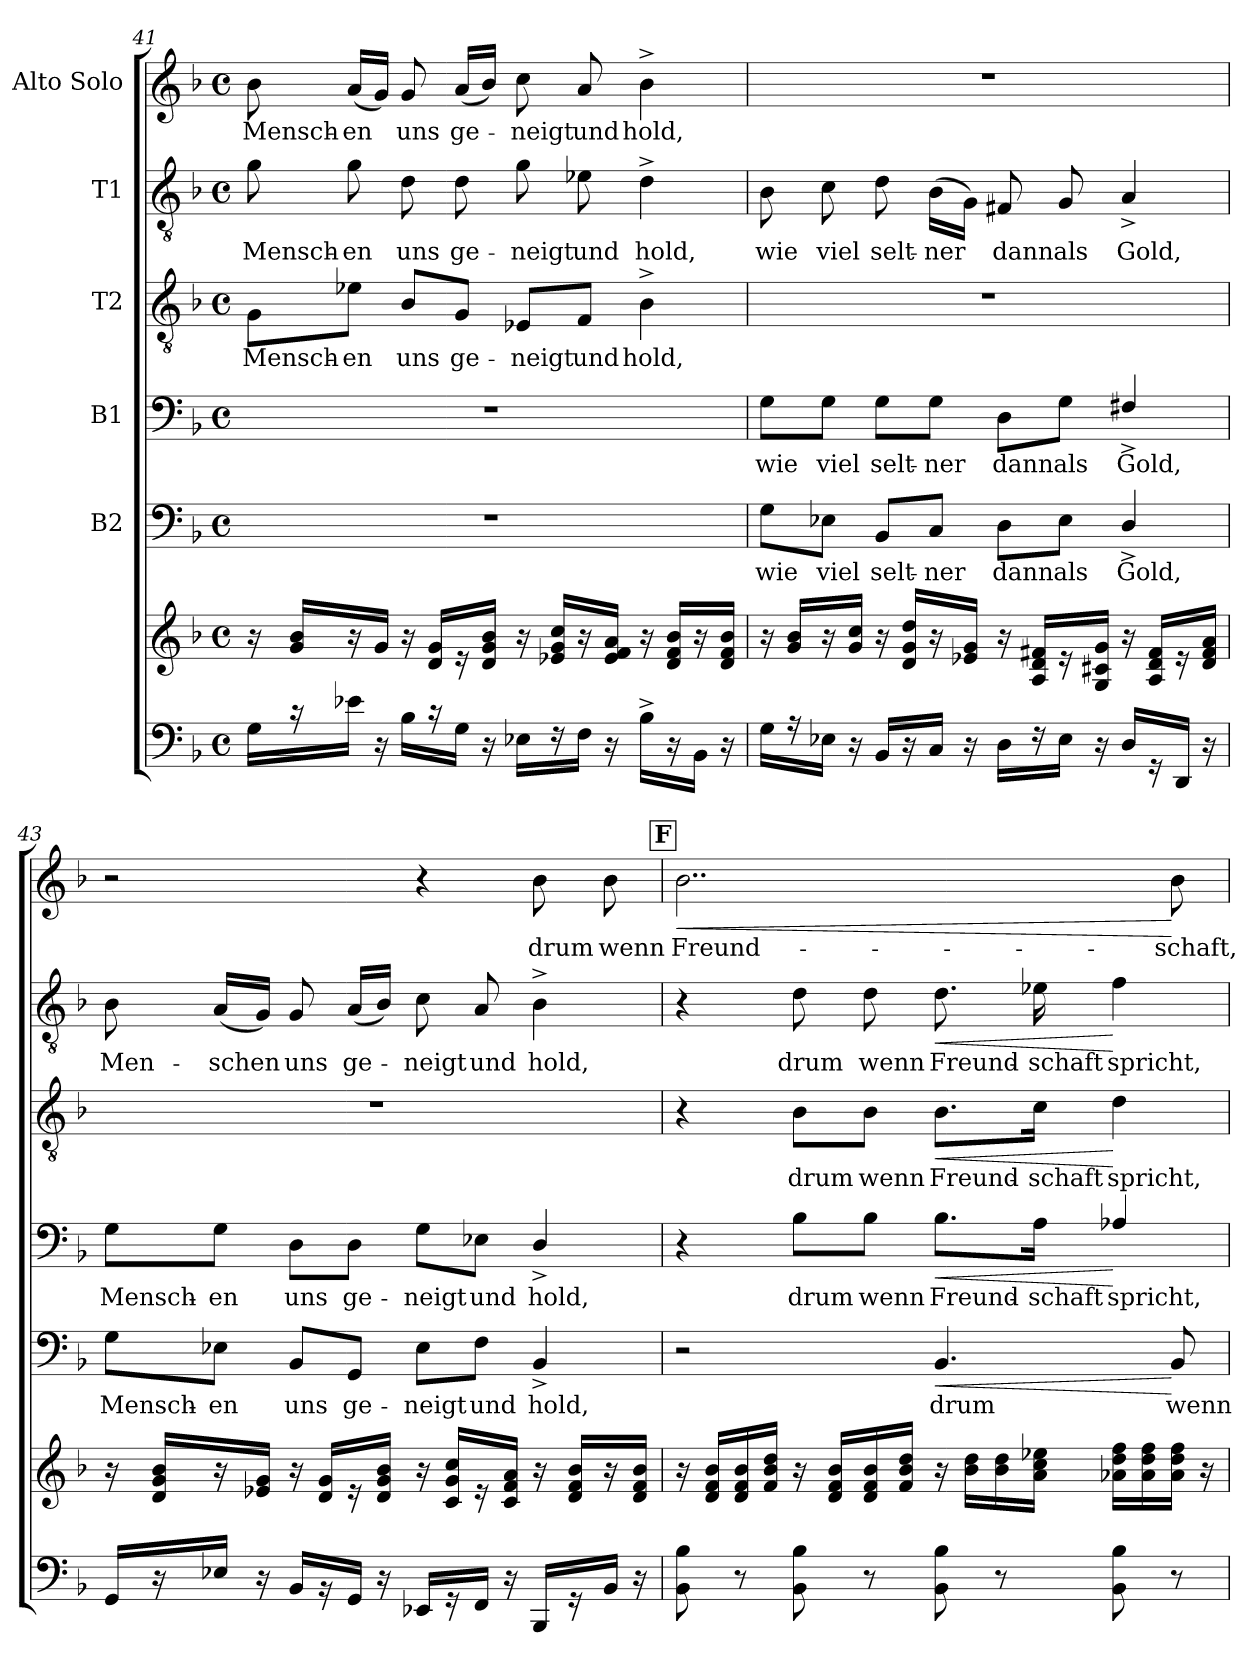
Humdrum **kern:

**kern	**kern	**kern	**text	**dynam	**kern	**text	**dynam	**kern	**text	**dynam	**kern	**text	**dynam	**kern	**text	**dynam
*part7	*part6	*part5	*part5	*part5	*part4	*part4	*part4	*part3	*part3	*part3	*part2	*part2	*part2	*part1	*part1	*part1
*staff7	*staff6	*staff5	*staff5	*staff5	*staff4	*staff4	*staff4	*staff3	*staff3	*staff3	*staff2	*staff2	*staff2	*staff1	*staff1	*staff1
*	*	*I"B2	*	*	*I"B1	*	*	*I"T2	*	*	*I"T1	*	*	*I"Alto Solo	*	*
!!LO:PB:g=z
*clefF4	*clefG2	*clefF4	*	*	*clefF4	*	*	*clefGv2	*	*	*clefGv2	*	*	*clefG2	*	*
*k[b-]	*k[b-]	*k[b-]	*	*	*k[b-]	*	*	*k[b-]	*	*	*k[b-]	*	*	*k[b-]	*	*
*F:	*F:	*F:	*	*	*F:	*	*	*F:	*	*	*F:	*	*	*F:	*	*
*M4/4	*M4/4	*M4/4	*	*	*M4/4	*	*	*M4/4	*	*	*M4/4	*	*	*M4/4	*	*
*met(c)	*met(c)	*met(c)	*	*	*met(c)	*	*	*met(c)	*	*	*met(c)	*	*	*met(c)	*	*
=41	=41	=41	=41	=41	=41	=41	=41	=41	=41	=41	=41	=41	=41	=41	=41	=41
!	!	!	!	!	!	!	!	!	!LO:LY:b	!	!	!LO:LY:b	!	!	!LO:LY:b	!
16G\LL	16r	1r	.	.	1r	.	.	8G\L	Mensch-	.	8g\	Mensch-	.	8b-\	Mensch-	.
16r	16g/ 16b-/LL	.	.	.	.	.	.	.	.	.	.	.	.	.	.	.
!	!	!	!	!	!	!	!	!	!LO:LY:b	!	!	!LO:LY:b	!	!	!LO:LY:b	!
16e-X\JJ	16r	.	.	.	.	.	.	8e-X\J	-en	.	8g\	-en	.	(<16a/LL	-en	.
16r	16g/JJ	.	.	.	.	.	.	.	.	.	.	.	.	16g/JJ)	.	.
!	!	!	!	!	!	!	!	!	!LO:LY:b	!	!	!LO:LY:b	!	!	!LO:LY:b	!
16B-\LL	16r	.	.	.	.	.	.	8B-/L	uns	.	8d\	uns	.	8g/	uns	.
16r	16d/ 16g/LL	.	.	.	.	.	.	.	.	.	.	.	.	.	.	.
!	!	!	!	!	!	!	!	!	!LO:LY:b	!	!	!LO:LY:b	!	!	!LO:LY:b	!
16G\JJ	16r	.	.	.	.	.	.	8G/J	ge-	.	8d\	ge-	.	(<16a/LL	ge-	.
16r	16d/ 16g/ 16b-/JJ	.	.	.	.	.	.	.	.	.	.	.	.	16b-/JJ)	.	.
!	!	!	!	!	!	!	!	!	!LO:LY:b	!	!	!LO:LY:b	!	!	!LO:LY:b	!
16E-X\LL	16r	.	.	.	.	.	.	8E-X/L	-neigt	.	8g\	-neigt	.	8cc\	-neigt	.
16r	16e-X/ 16g/ 16cc/LL	.	.	.	.	.	.	.	.	.	.	.	.	.	.	.
!	!	!	!	!	!	!	!	!	!LO:LY:b	!	!	!LO:LY:b	!	!	!LO:LY:b	!
16F\JJ	16r	.	.	.	.	.	.	8F/J	und	.	8e-X\	und	.	8a/	und	.
16r	16e-/ 16f/ 16a/JJ	.	.	.	.	.	.	.	.	.	.	.	.	.	.	.
!	!	!	!	!	!	!	!	!	!LO:LY:b	!	!	!LO:LY:b	!	!	!LO:LY:b	!
16B-^\LL	16r	.	.	.	.	.	.	4B-^\	hold,	.	4d^\	hold,	.	4b-^\	hold,	.
16r	16d/ 16f/ 16b-/LL	.	.	.	.	.	.	.	.	.	.	.	.	.	.	.
16BB-\JJ	16r	.	.	.	.	.	.	.	.	.	.	.	.	.	.	.
16r	16d/ 16f/ 16b-/JJ	.	.	.	.	.	.	.	.	.	.	.	.	.	.	.
=42	=42	=42	=42	=42	=42	=42	=42	=42	=42	=42	=42	=42	=42	=42	=42	=42
!	!	!	!LO:LY:b	!	!	!LO:LY:b	!	!	!	!	!	!LO:LY:b	!	!	!	!
16G\LL	16r	8G\L	wie	.	8G\L	wie	.	1r	.	.	8B-\	wie	.	1r	.	.
16r	16g/ 16b-/LL	.	.	.	.	.	.	.	.	.	.	.	.	.	.	.
!	!	!	!LO:LY:b	!	!	!LO:LY:b	!	!	!	!	!	!LO:LY:b	!	!	!	!
16E-X\JJ	16r	8E-X\J	viel	.	8G\J	viel	.	.	.	.	8c\	viel	.	.	.	.
16r	16g/ 16cc/JJ	.	.	.	.	.	.	.	.	.	.	.	.	.	.	.
!	!	!	!LO:LY:b	!	!	!LO:LY:b	!	!	!	!	!	!LO:LY:b	!	!	!	!
16BB-/LL	16r	8BB-/L	selt-	.	8G\L	selt-	.	.	.	.	8d\	selt-	.	.	.	.
16r	16d/ 16g/ 16dd/LL	.	.	.	.	.	.	.	.	.	.	.	.	.	.	.
!	!	!	!LO:LY:b	!	!	!LO:LY:b	!	!	!	!	!	!LO:LY:b	!	!	!	!
16C/JJ	16r	8C/J	-ner	.	8G\J	-ner	.	.	.	.	(>16B-\LL	-ner	.	.	.	.
16r	16e-X/ 16g/JJ	.	.	.	.	.	.	.	.	.	16G\JJ)	.	.	.	.	.
!	!	!	!LO:LY:b	!	!	!LO:LY:b	!	!	!	!	!	!LO:LY:b	!	!	!	!
16D\LL	16r	8D\L	dann	.	8D\L	dann	.	.	.	.	8F#X/	dann	.	.	.	.
16r	16A/ 16d/ 16f#X/LL	.	.	.	.	.	.	.	.	.	.	.	.	.	.	.
!	!	!	!LO:LY:b	!	!	!LO:LY:b	!	!	!	!	!	!LO:LY:b	!	!	!	!
16E-\JJ	16r	8E-\J	als	.	8G\J	als	.	.	.	.	8G/	als	.	.	.	.
16r	16G/ 16c#X/ 16g/JJ	.	.	.	.	.	.	.	.	.	.	.	.	.	.	.
!	!	!	!LO:LY:b	!	!	!LO:LY:b	!	!	!	!	!	!LO:LY:b	!	!	!	!
16D/LL	16r	4D^/	Gold,	.	4F#X^/	Gold,	.	.	.	.	4A^/	Gold,	.	.	.	.
16r	16A/ 16d/ 16f#/LL	.	.	.	.	.	.	.	.	.	.	.	.	.	.	.
16DD/JJ	16r	.	.	.	.	.	.	.	.	.	.	.	.	.	.	.
16r	16d/ 16f#/ 16a/JJ	.	.	.	.	.	.	.	.	.	.	.	.	.	.	.
=43	=43	=43	=43	=43	=43	=43	=43	=43	=43	=43	=43	=43	=43	=43	=43	=43
!	!	!	!LO:LY:b	!	!	!LO:LY:b	!	!	!	!	!	!LO:LY:b	!	!	!	!
16GG/LL	16r	8G\L	Mensch-	.	8G\L	Mensch-	.	1r	.	.	8B-\	Men-	.	2r	.	.
16r	16d/ 16g/ 16b-/LL	.	.	.	.	.	.	.	.	.	.	.	.	.	.	.
!	!	!	!LO:LY:b	!	!	!LO:LY:b	!	!	!	!	!	!LO:LY:b	!	!	!	!
16E-X/JJ	16r	8E-X\J	-en	.	8G\J	-en	.	.	.	.	(<16A/LL	-schen	.	.	.	.
16r	16e-X/ 16g/JJ	.	.	.	.	.	.	.	.	.	16G/JJ)	.	.	.	.	.
!	!	!	!LO:LY:b	!	!	!LO:LY:b	!	!	!	!	!	!LO:LY:b	!	!	!	!
16BB-/LL	16r	8BB-/L	uns	.	8D\L	uns	.	.	.	.	8G/	uns	.	.	.	.
16r	16d/ 16g/LL	.	.	.	.	.	.	.	.	.	.	.	.	.	.	.
!	!	!	!LO:LY:b	!	!	!LO:LY:b	!	!	!	!	!	!LO:LY:b	!	!	!	!
16GG/JJ	16r	8GG/J	ge-	.	8D\J	ge-	.	.	.	.	(<16A/LL	ge-	.	.	.	.
16r	16d/ 16g/ 16b-/JJ	.	.	.	.	.	.	.	.	.	16B-/JJ)	.	.	.	.	.
!	!	!	!LO:LY:b	!	!	!LO:LY:b	!	!	!	!	!	!LO:LY:b	!	!	!	!
16EE-X/LL	16r	8E-\L	-neigt	.	8G\L	-neigt	.	.	.	.	8c\	-neigt	.	4r	.	.
16r	16c/ 16g/ 16cc/LL	.	.	.	.	.	.	.	.	.	.	.	.	.	.	.
!	!	!	!LO:LY:b	!	!	!LO:LY:b	!	!	!	!	!	!LO:LY:b	!	!	!	!
16FF/JJ	16r	8F\J	und	.	8E-X\J	und	.	.	.	.	8A/	und	.	.	.	.
16r	16c/ 16f/ 16a/JJ	.	.	.	.	.	.	.	.	.	.	.	.	.	.	.
!	!	!	!LO:LY:b	!	!	!LO:LY:b	!	!	!	!	!	!LO:LY:b	!	!	!LO:LY:b	!
16BBB-/LL	16r	4BB-^/	hold,	.	4D^/	hold,	.	.	.	.	4B-^\	hold,	.	8b-\	drum	.
16r	16d/ 16f/ 16b-/LL	.	.	.	.	.	.	.	.	.	.	.	.	.	.	.
!	!	!	!	!	!	!	!	!	!	!	!	!	!	!	!LO:LY:b	!
16BB-/JJ	16r	.	.	.	.	.	.	.	.	.	.	.	.	8b-\	wenn	.
16r	16d/ 16f/ 16b-/JJ	.	.	.	.	.	.	.	.	.	.	.	.	.	.	.
!!LO:LB:g=z
!!LO:REH:place=s1:a:B:fs=14:t=F
=44	=44	=44	=44	=44	=44	=44	=44	=44	=44	=44	=44	=44	=44	=44	=44	=44
!	!	!	!	!	!	!	!	!	!	!	!	!	!	!	!LO:LY:b	!LO:HP:b
8BB-\ 8B-\	16r	2r	.	.	4r	.	.	4r	.	.	4r	.	.	2..b-\	Freund-	<
.	16d/ 16f/ 16b-/LL	.	.	.	.	.	.	.	.	.	.	.	.	.	.	.
8r	16d/ 16f/ 16b-/	.	.	.	.	.	.	.	.	.	.	.	.	.	.	.
.	16f/ 16b-/ 16dd/JJ	.	.	.	.	.	.	.	.	.	.	.	.	.	.	.
!	!	!	!	!	!	!LO:LY:b	!	!	!LO:LY:b	!	!	!LO:LY:b	!	!	!	!
8BB-\ 8B-\	16r	.	.	.	8B-\L	drum	.	8B-\L	drum	.	8d\	drum	.	.	.	.
.	16d/ 16f/ 16b-/LL	.	.	.	.	.	.	.	.	.	.	.	.	.	.	.
!	!	!	!	!	!	!LO:LY:b	!	!	!LO:LY:b	!	!	!LO:LY:b	!	!	!	!
8r	16d/ 16f/ 16b-/	.	.	.	8B-\J	wenn	.	8B-\J	wenn	.	8d\	wenn	.	.	.	.
.	16f/ 16b-/ 16dd/JJ	.	.	.	.	.	.	.	.	.	.	.	.	.	.	.
!	!	!	!LO:LY:b	!LO:HP:b	!	!LO:LY:b	!LO:HP:b	!	!LO:LY:b	!LO:HP:b	!	!LO:LY:b	!LO:HP:b	!	!	!
8BB-\ 8B-\	16r	4.BB-/	drum	<	8.B-\L	Freund-	<	8.B-\L	Freund-	<	8.d\	Freund-	<	.	.	.
.	16b-\ 16dd\LL	.	.	.	.	.	.	.	.	.	.	.	.	.	.	.
8r	16b-\ 16dd\	.	.	.	.	.	.	.	.	.	.	.	.	.	.	.
!	!	!	!	!	!	!LO:LY:b	!	!	!LO:LY:b	!	!	!LO:LY:b	!	!	!	!
.	16a\ 16cc\ 16ee-X\JJ	.	.	.	16A\Jk	-schaft	.	16c\Jk	-schaft	.	16e-X\	-schaft	.	.	.	.
!	!	!	!	!	!	!LO:LY:b	!	!	!LO:LY:b	!	!	!LO:LY:b	!	!	!	!
8BB-\ 8B-\	16a-X\ 16dd\ 16ff\LL	.	.	.	4A-X/	spricht,	[	4d\	spricht,	[	4f\	spricht,	[	.	.	.
.	16a-\ 16dd\ 16ff\	.	.	.	.	.	.	.	.	.	.	.	.	.	.	.
!	!	!	!LO:LY:b	!	!	!	!	!	!	!	!	!	!	!	!LO:LY:b	!
8r	16a-\ 16dd\ 16ff\JJ	8BB-/	wenn	[	.	.	.	.	.	.	.	.	.	8b-\	-schaft,	[
.	16r	.	.	.	.	.	.	.	.	.	.	.	.	.	.	.
=	=	=	=	=	=	=	=	=	=	=	=	=	=	=	=	=
*-	*-	*-	*-	*-	*-	*-	*-	*-	*-	*-	*-	*-	*-	*-	*-	*-
